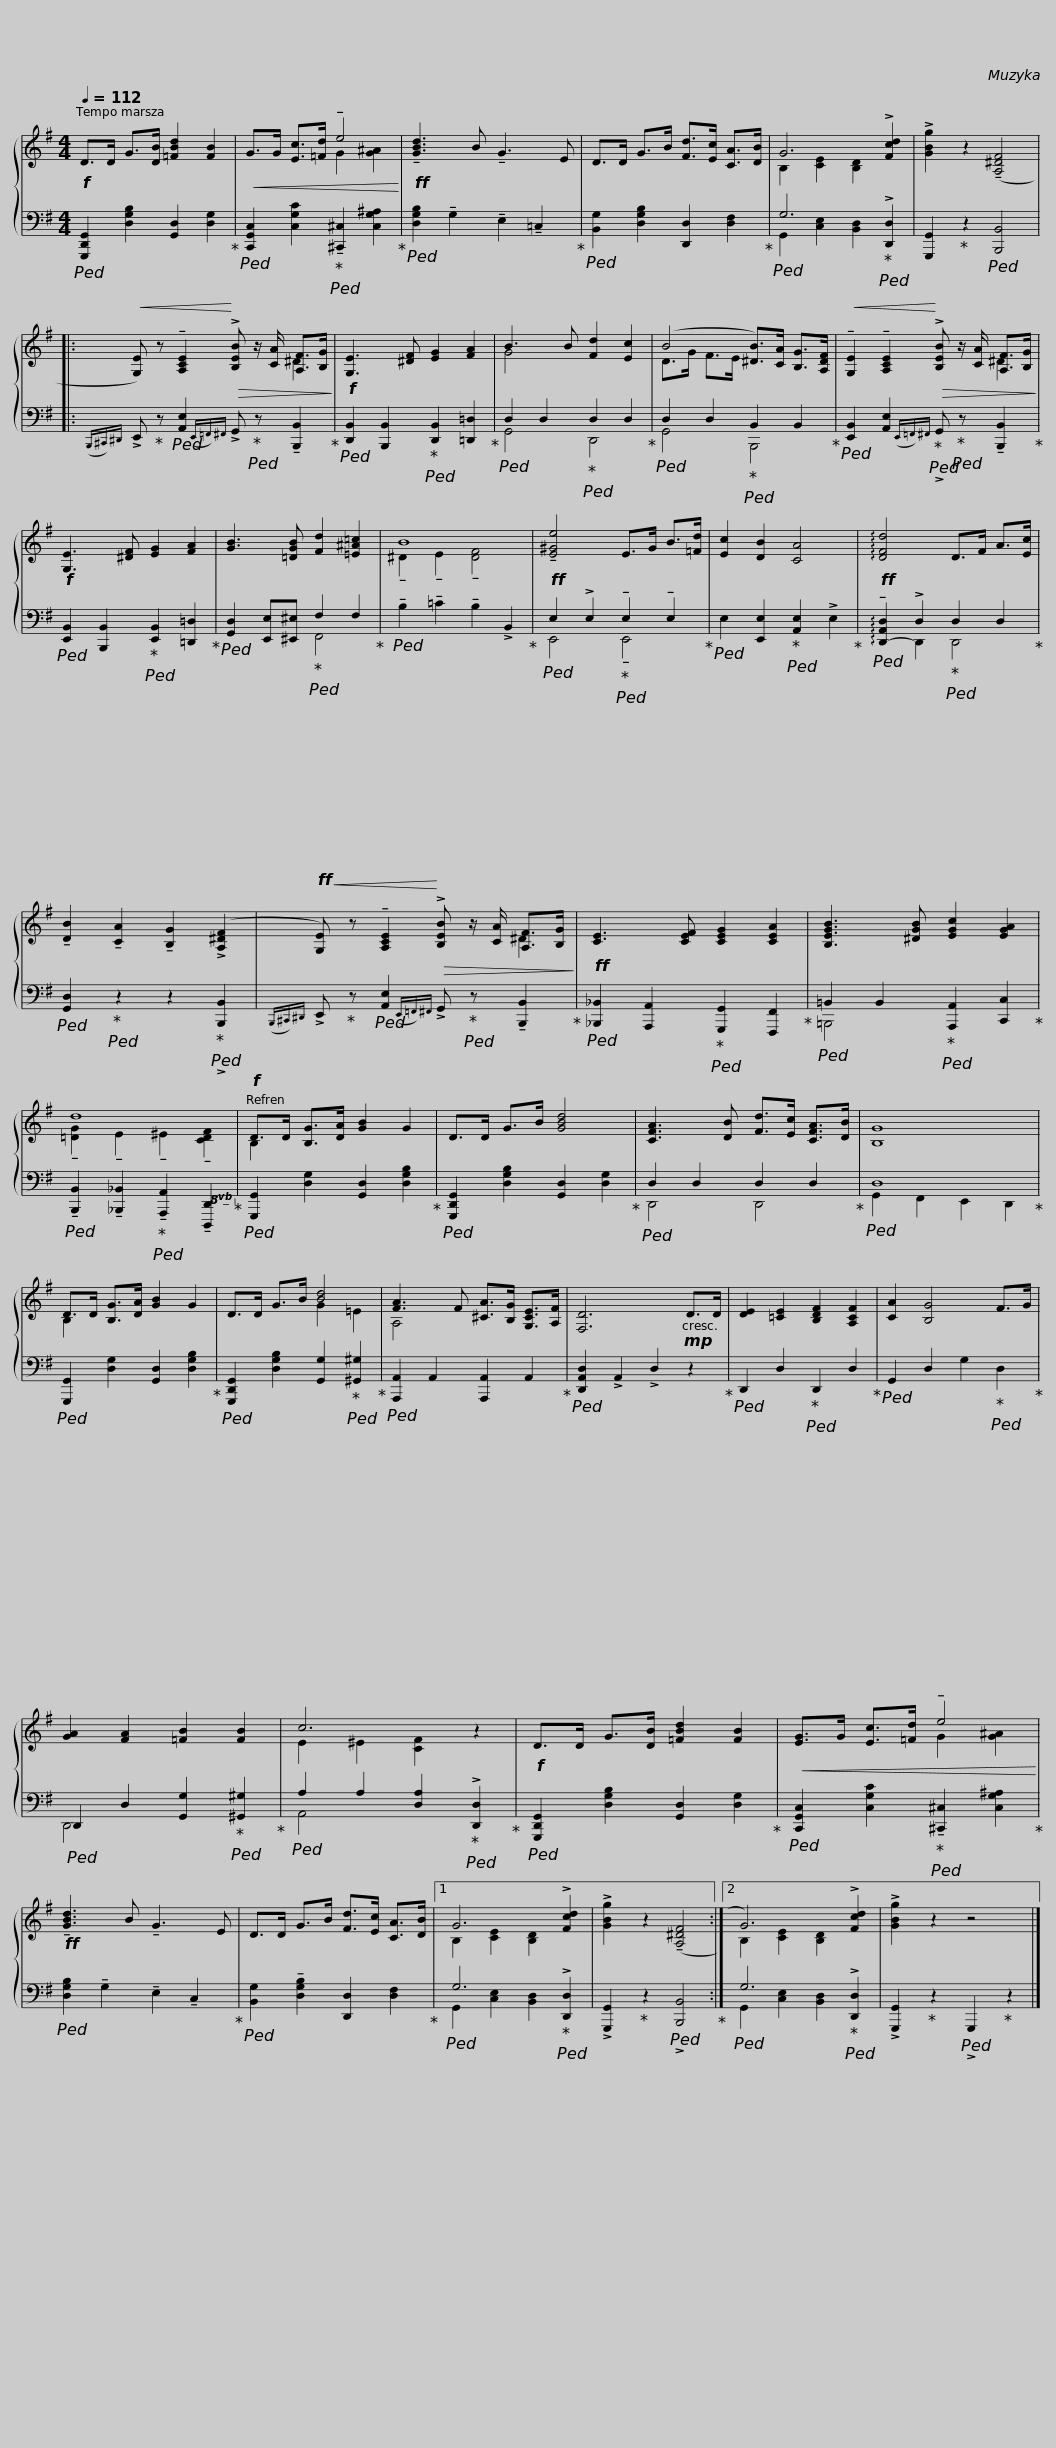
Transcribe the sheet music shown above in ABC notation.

X:1
%%score { ( 1 3 ) | ( 2 4 ) }
L:1/8
Q:1/4=112
M:4/4
I:linebreak $
K:G
V:1 treble
V:3 treble
V:2 bass
V:4 bass
V:1
!f! D>D G>[DB] [=FBd]2 [FB]2 |!<(! G>G [Ec]>[=Fd] !tenuto!e4!<)! |!ff! !tenuto![GBd]3 B !tenuto!G3 E |$ D>D G>B [Fd]>[Ec] [CA]>[DB] | G6 !>![Fcd]2 | %5
 !>![GBg]2 z2 (!tenuto![A,^DF]4 |:!<(! [G,E]) z !tenuto![A,CE]2!<)!!>(! !>![B,EB] z/ [CA]/ [A,F]>[B,G]!>)! |$!f! [G,E]3 [^DF] [EG]2 [FA]2 | B3 B [Fd]2 [Ec]2 | (B4 [^DB]>)[CA] [B,G]>[A,DF] |$ %10
!<(! !tenuto![G,E]2 !tenuto![A,CE]2!<)!!>(! !>![B,EB] z/ [CA]/ [A,F]>[B,G]!>)! |!f! [G,E]3 [^DF] [EG]2 [FA]2 | [GB]3 [=DGB] [Fd]2 [=E^A!courtesy!=c]2 | B8 |$!ff! !tenuto![E^Ge]4 E>G B>[=Fd] | %15
 [Ec]2 [DB]2 [CA]4 |!ff! !arpeggio![DFd]4 D>F A>[Ec] | !tenuto![DB]2 !tenuto![CA]2 !tenuto![B,G]2 (!>![A,^DF]2 |$!ff!!<(! [G,E]) z !tenuto![A,CE]2!<)!!>(! !>![B,EB] z/ [CA]/ [A,F]>[B,G]!>)! |!ff! [CE]3 [CEF] [CEG]2 [CEA]2 | %20
 [B,EGB]3 [^DGB] [EGc]2 [EGA]2 | d8 |$!f! D>D [B,G]>[DA] [GB]2 G2 | D>D G>B [GBd]4 | [CFA]3 [DB] [Fd]>[Ec] [CFA]>[DB] |$ %25
 [B,G]8 | D>D [B,G]>[DA] [GB]2 G2 | D>D G>B [Bd]4 |$ [FA]3 F [^CA]>[B,G] [G,CE]>[A,F] | [F,D]6!mp! D>D | %30
 [DE]2 [=CE]2 [B,DF]2 [A,CF]2 | [CA]2 [B,G]4 F>G |$ [GA]2 [FA]2 [=FB]2 [FB]2 | c6 z2 |!f! D>D G>[DB] [=FBd]2 [FB]2 |$ %35
!<(! [EG]>G [Ec]>[=Fd] !tenuto!e4!<)! |!ff! !tenuto![GBd]3 B !tenuto!G3 E | D>D G>B [Fd]>[Ec] [CA]>[DB] |1$ G6 !>![Fcd]2 | !>![GBg]2 z2 (!tenuto![A,^DF]4 :|2 %40
 G6) !>![Fcd]2 | !>![GBg]2 z2 z4 |] %42
V:2
!ped! [G,,,D,,G,,]2 [D,G,B,]2 [G,,D,]2 [D,G,]2!ped-up! |!ped! [C,,G,,C,]2 [C,G,C]2!ped-up!!ped! !tenuto![^C,,^C,]2 [C,G,^A,]2!ped-up! |!ped! [D,G,B,]2 !tenuto!G,2 !tenuto!E,2 !tenuto!=C,2!ped-up! |$!ped! [B,,G,]2 [D,G,B,]2 [D,,D,]2 [D,F,]2!ped-up! |!ped! G,6!ped-up!!ped! !>![D,,D,]2 | %5
 [G,,,G,,]2!ped-up! z2!ped! [B,,,B,,]4 |:({B,,,^C,,)^D,,} !>!E,,!ped-up! z!ped! [A,,E,]2({E,,=F,,)^F,,} !>!G,,!ped-up!!ped! z !tenuto![B,,,B,,]2!ped-up! |$!ped! [D,,B,,]2 [B,,,B,,]2!ped-up!!ped! [D,,B,,]2 [=D,,=D,]2!ped-up! |!ped! D,2 D,2!ped-up!!ped! D,2 D,2!ped-up! |!ped! D,2 D,2!ped-up!!ped! B,,2 B,,2!ped-up! |$ %10
!ped! [E,,B,,]2 [A,,E,]2!ped-up!!ped!({E,,=F,,)^F,,} !>!G,,!ped-up!!ped! z !tenuto![B,,,B,,]2!ped-up! |!ped! [E,,B,,]2 [B,,,B,,]2!ped-up!!ped! [E,,B,,]2 [=D,,=D,]2!ped-up! |!ped! [G,,D,]2 [E,,E,][^E,,^E,]!ped-up!!ped! F,2 F,2!ped-up! |!ped! !tenuto!B,2 !tenuto!!courtesy!=C2 !tenuto!B,2 !>!B,,2!ped-up! |$!ped! E,2 !>!E,2!ped-up!!ped! !tenuto!E,2 !tenuto!E,2!ped-up! | %15
!ped! E,2 [E,,E,]2!ped-up!!ped! [A,,E,]2 !>!E,2!ped-up! |!ped! !arpeggio!!tenuto![D,,-A,,D,]2 !>!D,2!ped-up!!ped! D,2 D,2!ped-up! |!ped! [G,,D,]2!ped-up!!ped! z2 z2!ped-up!!ped! !>![B,,,B,,]2 |$({B,,,^C,,)^D,,} !>!E,,!ped-up! z!ped! [A,,E,]2({E,,=F,,)^F,,} !>!G,,!ped-up!!ped! z !tenuto![B,,,B,,]2!ped-up! |!ped! [_B,,,_B,,]2 [A,,,A,,]2!ped-up!!ped! [G,,,G,,]2 [F,,,F,,]2!ped-up! | %20
!ped! =B,,2 B,,2!ped-up!!ped! [A,,,A,,]2 [C,,C,]2!ped-up! |!ped! !tenuto![B,,,B,,]2 !tenuto![_B,,,_B,,]2!ped-up!!ped! !tenuto![A,,,A,,]2!8vb(! !tenuto![D,,,D,,]2!ped-up!!8vb)! |$!ped! [G,,,G,,]2 [D,G,]2 [G,,D,]2 [D,G,B,]2!ped-up! |!ped! [G,,,D,,G,,]2 [D,G,B,]2 [G,,D,]2 [D,G,]2!ped-up! |!ped! D,2 D,2 D,2 D,2!ped-up! |$ %25
!ped! D,8!ped-up! |!ped! [G,,,G,,]2 [D,G,]2 [G,,D,]2 [D,G,B,]2!ped-up! |!ped! [G,,,D,,G,,]2 [D,G,B,]2 [G,,G,]2!ped-up!!ped! [^G,,^G,]2!ped-up! |$!ped! [A,,,A,,]2 A,,2 [A,,,A,,]2 A,,2!ped-up! |!ped! [D,,A,,D,]2 !>!A,,2 !>!D,2 z2!ped-up! | %30
!ped! D,,2 D,2!ped-up!!ped! D,,2 D,2!ped-up! |!ped! G,,2 D,2 G,2!ped-up!!ped! D,2!ped-up! |$!ped! D,,2 D,2 [G,,G,]2!ped-up!!ped! [^G,,^G,]2!ped-up! |!ped! A,2 A,2 [D,A,]2!ped-up!!ped! !>![D,,D,]2!ped-up! |!ped! [G,,,D,,G,,]2 [D,G,B,]2 [G,,D,]2 [D,G,]2!ped-up! |$ %35
!ped! [C,,G,,C,]2 [C,G,C]2!ped-up!!ped! !tenuto![^C,,^C,]2 [C,G,^A,]2!ped-up! |!ped! [D,G,B,]2 !tenuto!G,2 !tenuto!E,2 !tenuto!C,2!ped-up! |!ped! [B,,G,]2 !tenuto![D,G,B,]2 [D,,D,]2 [D,F,]2!ped-up! |1$!ped! G,6!ped-up!!ped! !>![D,,D,]2 | !>![G,,,G,,]2!ped-up! z2!ped! !>![B,,,B,,]4!ped-up! :|2 %40
!ped! G,6!ped-up!!ped! !>![D,,D,]2 | !>![G,,,G,,]2!ped-up! z2!ped! !>!G,,,2!ped-up! z2 |] %42
V:3
 x8 | x4 G2 [G^A]2 | x8 |$ x8 | B,2 [CE]2 [B,D]2 x2 | %5
 x8 |: x6 ^D2 |$ x8 | G4 x4 | D>G F>E x4 |$ %10
 x6 ^D2 | x8 | x8 | !tenuto!^D2 !tenuto!E2 !tenuto![DF]4 |$ x8 | %15
 x8 | x8 | x8 |$ x6 ^D2 | x8 | %20
 x8 | !tenuto![=DG]2 !tenuto!E2 !tenuto!^E2 !tenuto![CDF]2 |$ B,2 x6 | x8 | x8 |$ %25
 x8 | B,2 x6 | x4 G2 =E2 |$ A,4 x4 | x8 | %30
 x8 | x8 |$ x8 | E2 ^E2 [CF]2 x2 | x8 |$ %35
 x4 G2 [G^A]2 | x8 | x8 |1$ B,2 [CE]2 [B,D]2 x2 | x8 :|2 %40
 B,2 [CE]2 [B,D]2 x2 | x8 |] %42
V:4
 x8 | x8 | x8 |$ x8 | G,,2 [C,E,]2 [B,,D,]2 x2 | %5
 x8 |: x8 |$ x8 | G,,4 D,,4 | G,,4 B,,,4 |$ %10
 x8 | x8 | x4 F,,4 | x8 |$ E,,4 !tenuto!E,,4 | %15
 x8 | x2 D,,2 D,,4 | x8 |$ x8 | x8 | %20
 =B,,,4 x4 | x6!8vb(! x2!8vb)! |$ x8 | x8 | D,,4 D,,4 |$ %25
 G,,2 F,,2 E,,2 D,,2 | x8 | x8 |$ x8 | x8 | %30
 x8 | x8 |$ D,,4 x4 | A,,4 x4 | x8 |$ %35
 x8 | x8 | x8 |1$ G,,2 [C,E,]2 [B,,D,]2 x2 | x8 :|2 %40
 G,,2 [C,E,]2 [B,,D,]2 x2 | x8 |] %42
